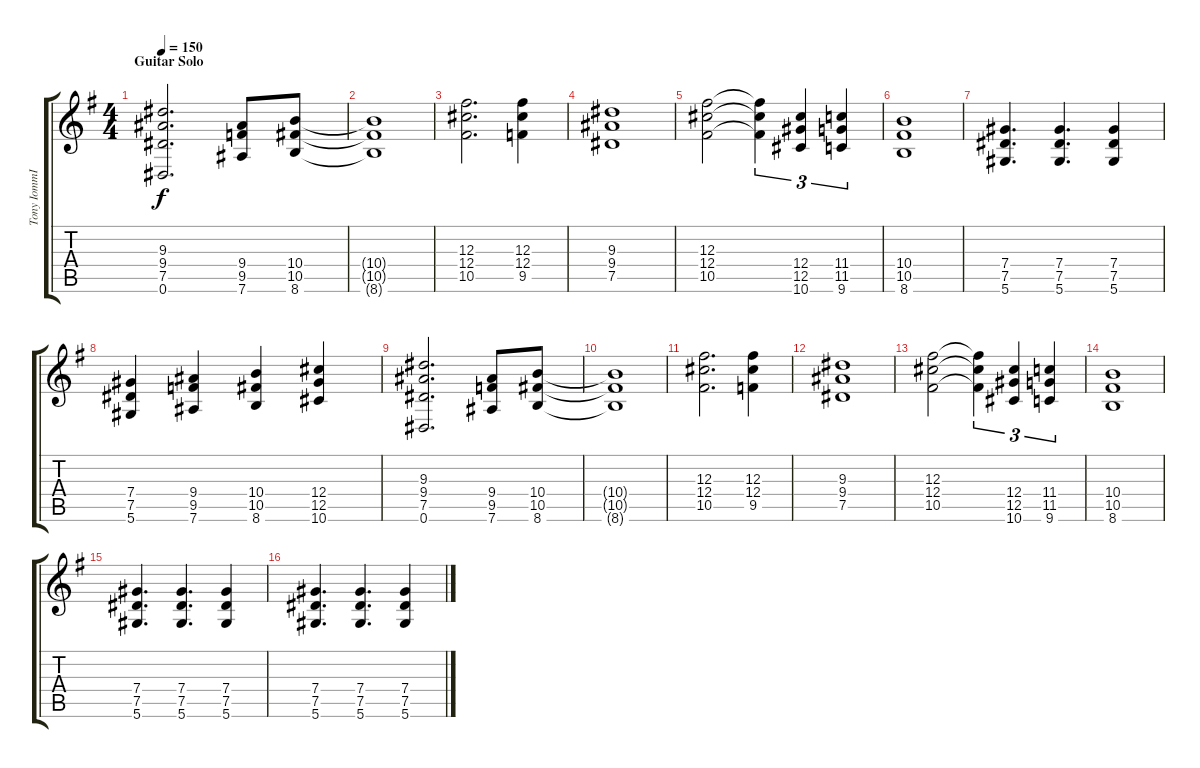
\track ("Tony IommI Electric (Rhythm)" "Tony IommI") {instrument distortionguitar}
\staff {score tabs}
\tuning (Eb4 Bb3 Gb3 Db3 Ab2 Eb2) {hide}
\ts (4 4)
\section ("" "Guitar Solo")
\tempo 150
\clef g2
\ks g
(9.3 9.4 7.5 0.6).2{d dy f} (9.4 9.5 7.6).8 (10.4 10.5 8.6).8 |
(10.4{t} 10.5{t} 8.6{t}).1 |
(12.3 12.4 10.5).2{d} (12.3 12.4 9.5).4 |
(9.3 9.4 7.5).1 |
(12.3 12.4 10.5).2 (12.3{t} 12.4{t} 10.5{t}).4{tu (3 2)} (12.4 12.5 10.6).4{tu (3 2)} (11.4 11.5 9.6).4{tu (3 2)} |
(10.4 10.5 8.6).1 |
(7.4 7.5 5.6).4{d} (7.4 7.5 5.6).4{d} (7.4 7.5 5.6).4 |
(7.4 7.5 5.6).4 (9.4 9.5 7.6).4 (10.4 10.5 8.6).4 (12.4 12.5 10.6).4 |
(9.3 9.4 7.5 0.6).2{d} (9.4 9.5 7.6).8 (10.4 10.5 8.6).8 |
(10.4{t} 10.5{t} 8.6{t}).1 |
(12.3 12.4 10.5).2{d} (12.3 12.4 9.5).4 |
(9.3 9.4 7.5).1 |
(12.3 12.4 10.5).2 (12.3{t} 12.4{t} 10.5{t}).4{tu (3 2)} (12.4 12.5 10.6).4{tu (3 2)} (11.4 11.5 9.6).4{tu (3 2)} |
(10.4 10.5 8.6).1 |
(7.4 7.5 5.6).4{d} (7.4 7.5 5.6).4{d} (7.4 7.5 5.6).4 |
(7.4 7.5 5.6).4{d} (7.4 7.5 5.6).4{d} (7.4 7.5 5.6).4
